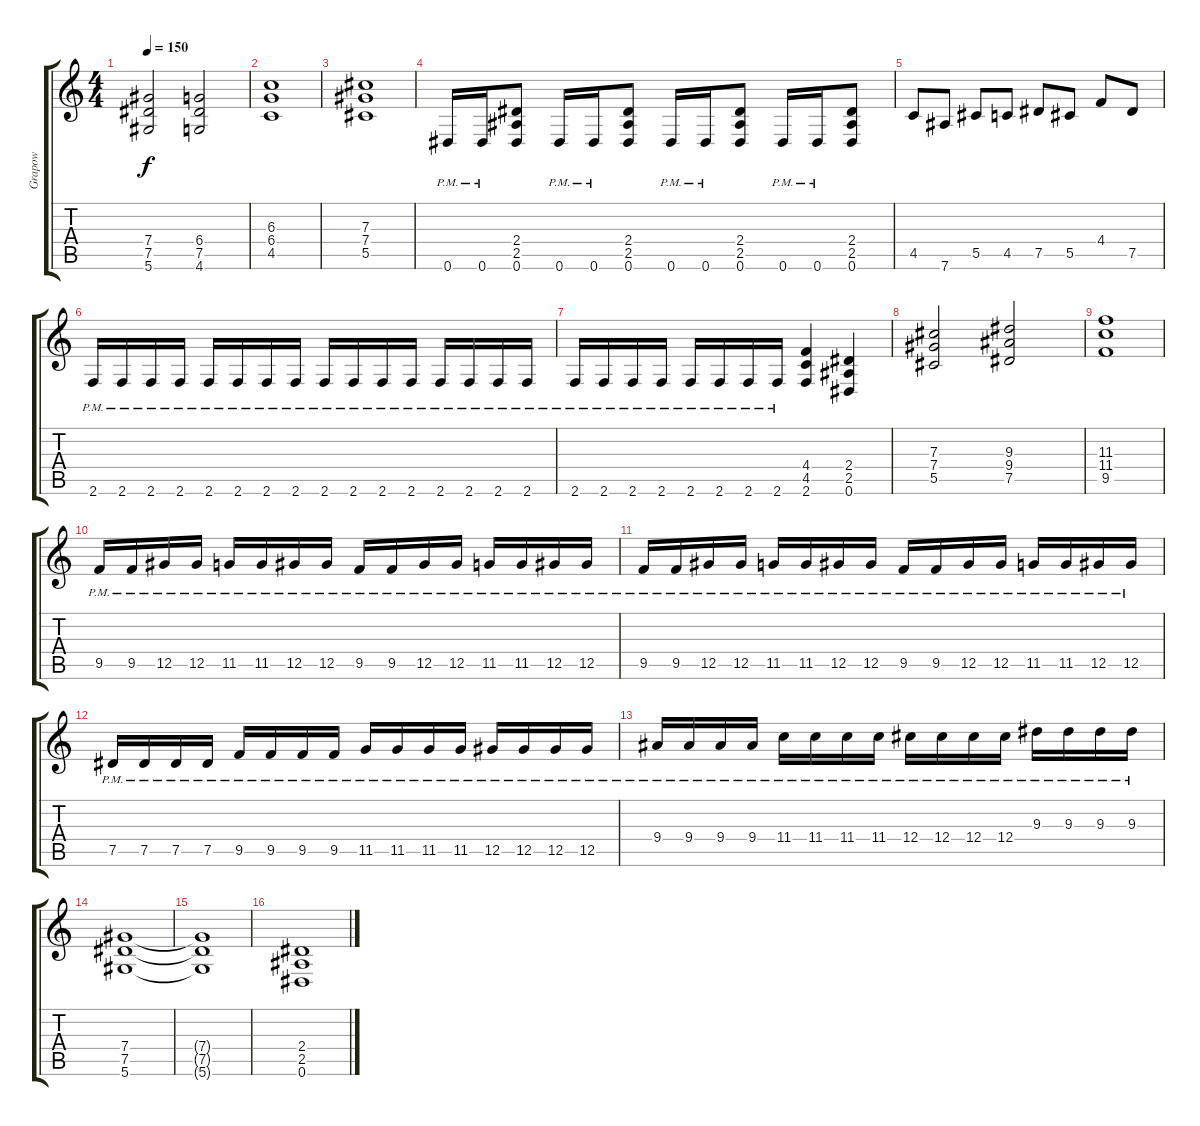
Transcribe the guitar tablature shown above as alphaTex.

\track ("Grapow" "Grapow") {instrument distortionguitar}
\staff {score tabs}
\tuning (Eb4 Bb3 Gb3 Db3 Ab2 Eb2) {hide}
\ts (4 4)
\tempo 150
\clef g2
\ks c
(7.4 7.5 5.6).2{dy f} (6.4 7.5 4.6).2 |
(6.3 6.4 4.5).1 |
(7.3 7.4 5.5).1 |
0.6{pm}.16 0.6{pm}.16 (2.4 2.5 0.6).8 0.6{pm}.16 0.6{pm}.16 (2.4 2.5 0.6).8 0.6{pm}.16 0.6{pm}.16 (2.4 2.5 0.6).8 0.6{pm}.16 0.6{pm}.16 (2.4 2.5 0.6).8 |
4.5.8 7.6.8 5.5.8 4.5.8 7.5.8 5.5.8 4.4.8 7.5.8 |
2.6{pm}.16 2.6{pm}.16 2.6{pm}.16 2.6{pm}.16 2.6{pm}.16 2.6{pm}.16 2.6{pm}.16 2.6{pm}.16 2.6{pm}.16 2.6{pm}.16 2.6{pm}.16 2.6{pm}.16 2.6{pm}.16 2.6{pm}.16 2.6{pm}.16 2.6{pm}.16 |
2.6{pm}.16 2.6{pm}.16 2.6{pm}.16 2.6{pm}.16 2.6{pm}.16 2.6{pm}.16 2.6{pm}.16 2.6{pm}.16 (4.4 4.5 2.6).4 (2.4 2.5 0.6).4 |
(7.3 7.4 5.5).2 (9.3 9.4 7.5).2 |
(11.3 11.4 9.5).1 |
9.5{pm}.16 9.5{pm}.16 12.5{pm}.16 12.5{pm}.16 11.5{pm}.16 11.5{pm}.16 12.5{pm}.16 12.5{pm}.16 9.5{pm}.16 9.5{pm}.16 12.5{pm}.16 12.5{pm}.16 11.5{pm}.16 11.5{pm}.16 12.5{pm}.16 12.5{pm}.16 |
9.5{pm}.16 9.5{pm}.16 12.5{pm}.16 12.5{pm}.16 11.5{pm}.16 11.5{pm}.16 12.5{pm}.16 12.5{pm}.16 9.5{pm}.16 9.5{pm}.16 12.5{pm}.16 12.5{pm}.16 11.5{pm}.16 11.5{pm}.16 12.5{pm}.16 12.5{pm}.16 |
7.5{pm}.16 7.5{pm}.16 7.5{pm}.16 7.5{pm}.16 9.5{pm}.16 9.5{pm}.16 9.5{pm}.16 9.5{pm}.16 11.5{pm}.16 11.5{pm}.16 11.5{pm}.16 11.5{pm}.16 12.5{pm}.16 12.5{pm}.16 12.5{pm}.16 12.5{pm}.16 |
9.4{pm}.16 9.4{pm}.16 9.4{pm}.16 9.4{pm}.16 11.4{pm}.16 11.4{pm}.16 11.4{pm}.16 11.4{pm}.16 12.4{pm}.16 12.4{pm}.16 12.4{pm}.16 12.4{pm}.16 9.3{pm}.16 9.3{pm}.16 9.3{pm}.16 9.3{pm}.16 |
(7.4 7.5 5.6).1 |
(7.4{t} 7.5{t} 5.6{t}).1 |
(2.4 2.5 0.6).1
